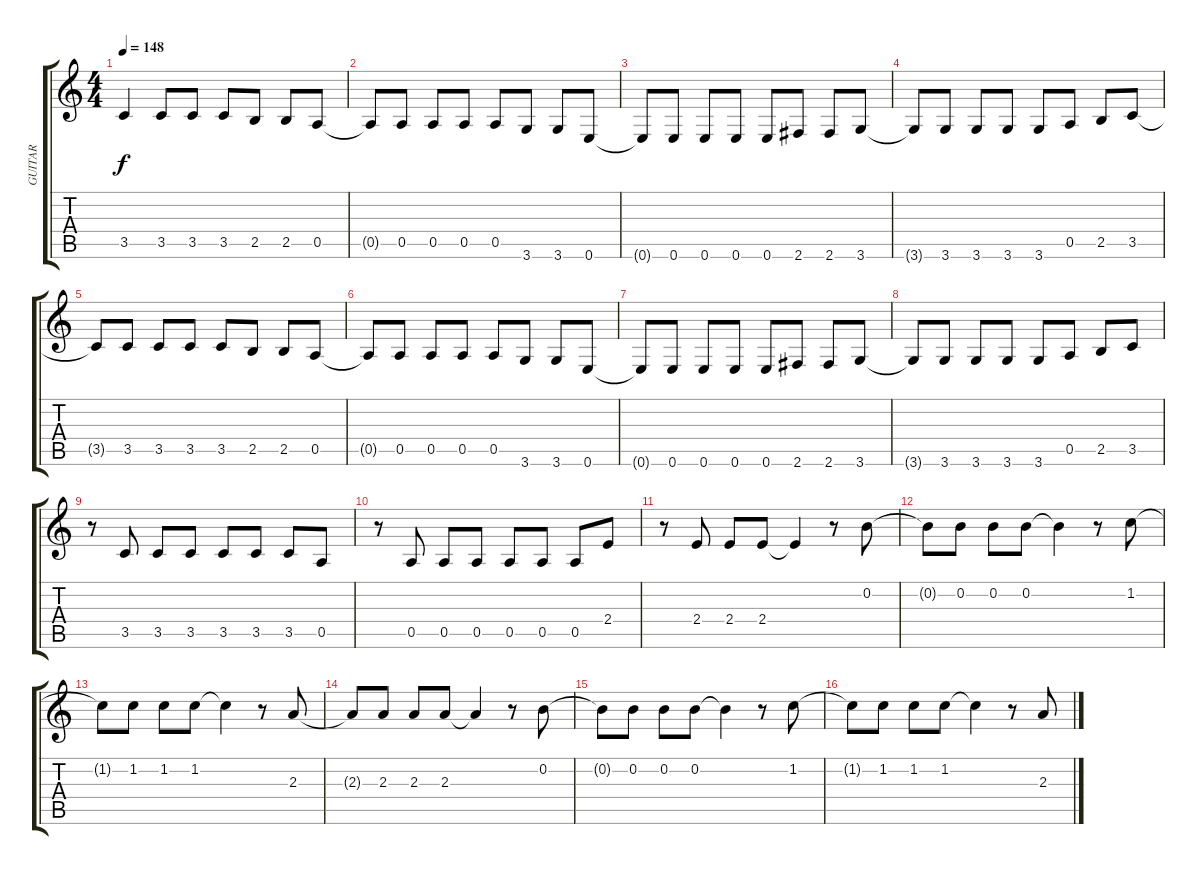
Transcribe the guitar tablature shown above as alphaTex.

\track ("GUITAR" "GUITAR") {instrument acousticguitarsteel}
\staff {score tabs}
\tuning (E4 B3 G3 D3 A2 E2) {hide}
\ts (4 4)
\tempo 148
\clef g2
\ks c
3.5.4{dy f} 3.5.8 3.5.8 3.5.8 2.5.8 2.5.8 0.5.8 |
0.5{t}.8 0.5.8 0.5.8 0.5.8 0.5.8 3.6.8 3.6.8 0.6.8 |
0.6{t}.8 0.6.8 0.6.8 0.6.8 0.6.8 2.6.8 2.6.8 3.6.8 |
3.6{t}.8 3.6.8 3.6.8 3.6.8 3.6.8 0.5.8 2.5.8 3.5.8 |
3.5{t}.8 3.5.8 3.5.8 3.5.8 3.5.8 2.5.8 2.5.8 0.5.8 |
0.5{t}.8 0.5.8 0.5.8 0.5.8 0.5.8 3.6.8 3.6.8 0.6.8 |
0.6{t}.8 0.6.8 0.6.8 0.6.8 0.6.8 2.6.8 2.6.8 3.6.8 |
3.6{t}.8 3.6.8 3.6.8 3.6.8 3.6.8 0.5.8 2.5.8 3.5.8 |
r.8 3.5.8 3.5.8 3.5.8 3.5.8 3.5.8 3.5.8 0.5.8 |
r.8 0.5.8 0.5.8 0.5.8 0.5.8 0.5.8 0.5.8 2.4.8 |
r.8 2.4.8 2.4.8 2.4.8 2.4{t}.4 r.8 0.2.8 |
0.2{t}.8 0.2.8 0.2.8 0.2.8 0.2{t}.4 r.8 1.2.8 |
1.2{t}.8 1.2.8 1.2.8 1.2.8 1.2{t}.4 r.8 2.3.8 |
2.3{t}.8 2.3.8 2.3.8 2.3.8 2.3{t}.4 r.8 0.2.8 |
0.2{t}.8 0.2.8 0.2.8 0.2.8 0.2{t}.4 r.8 1.2.8 |
1.2{t}.8 1.2.8 1.2.8 1.2.8 1.2{t}.4 r.8 2.3.8
